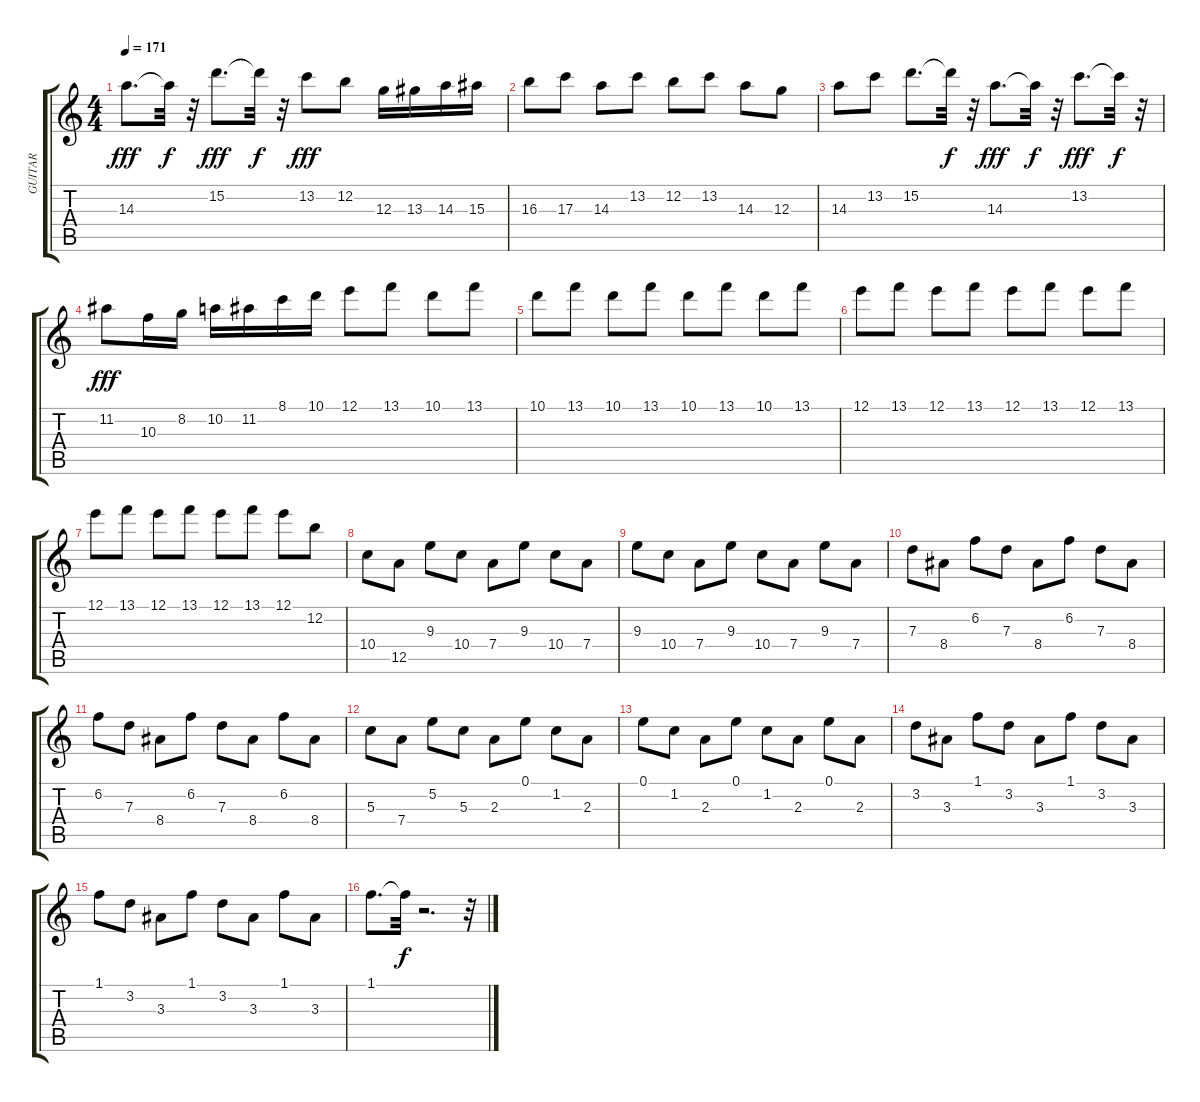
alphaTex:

\track ("GUITAR" "GUITAR") {instrument acousticguitarsteel}
\staff {score tabs}
\tuning (E4 B3 G3 D3 A2 E2) {hide}
\ts (4 4)
\tempo 171
\clef g2
\ks c
14.3.8{d dy fff instrument overdrivenguitar} 14.3{t}.32{dy f} r.32 15.2.8{d dy fff} 15.2{t}.32{dy f} r.32 13.2.8{dy fff} 12.2.8 12.3.16 13.3.16 14.3.16 15.3.16 |
16.3.8 17.3.8 14.3.8 13.2.8 12.2.8 13.2.8 14.3.8 12.3.8 |
14.3.8 13.2.8 15.2.8{d} 15.2{t}.32{dy f} r.32 14.3.8{d dy fff} 14.3{t}.32{dy f} r.32 13.2.8{d dy fff} 13.2{t}.32{dy f} r.32 |
11.2.8{dy fff} 10.3.16 8.2.16 10.2.16 11.2.16 8.1.16 10.1.16 12.1.8 13.1.8 10.1.8 13.1.8 |
10.1.8 13.1.8 10.1.8 13.1.8 10.1.8 13.1.8 10.1.8 13.1.8 |
12.1.8 13.1.8 12.1.8 13.1.8 12.1.8 13.1.8 12.1.8 13.1.8 |
12.1.8 13.1.8 12.1.8 13.1.8 12.1.8 13.1.8 12.1.8 12.2.8 |
10.4.8 12.5.8 9.3.8 10.4.8 7.4.8 9.3.8 10.4.8 7.4.8 |
9.3.8 10.4.8 7.4.8 9.3.8 10.4.8 7.4.8 9.3.8 7.4.8 |
7.3.8 8.4.8 6.2.8 7.3.8 8.4.8 6.2.8 7.3.8 8.4.8 |
6.2.8 7.3.8 8.4.8 6.2.8 7.3.8 8.4.8 6.2.8 8.4.8 |
5.3.8 7.4.8 5.2.8 5.3.8 2.3.8 0.1.8 1.2.8 2.3.8 |
0.1.8 1.2.8 2.3.8 0.1.8 1.2.8 2.3.8 0.1.8 2.3.8 |
3.2.8 3.3.8 1.1.8 3.2.8 3.3.8 1.1.8 3.2.8 3.3.8 |
1.1.8 3.2.8 3.3.8 1.1.8 3.2.8 3.3.8 1.1.8 3.3.8 |
1.1.8{d} 1.1{t}.32{dy f} r.2{d} r.32
